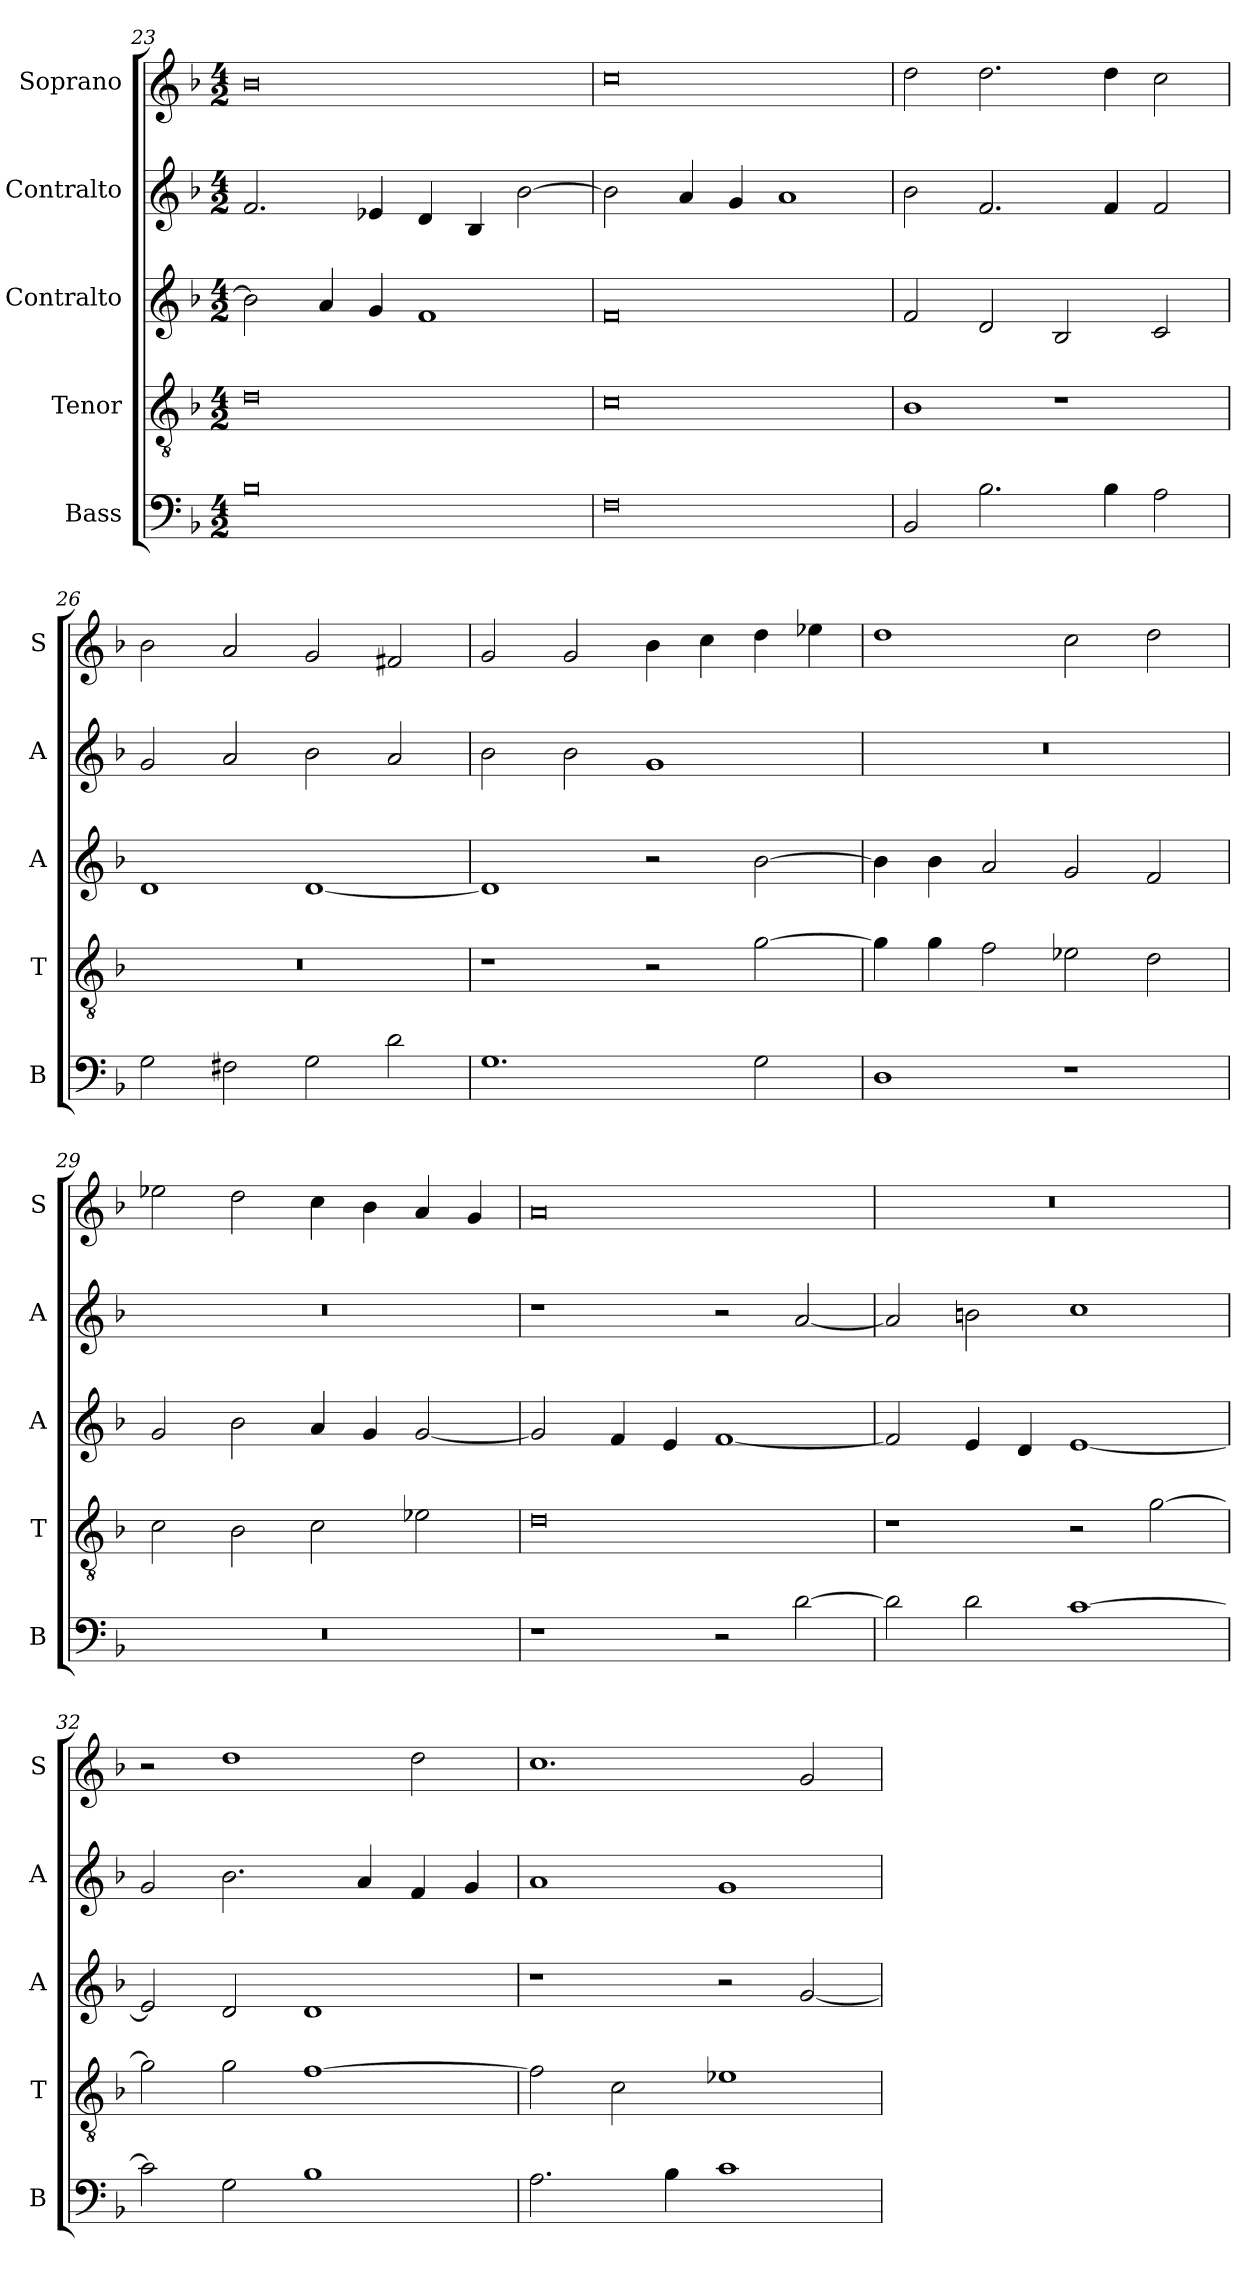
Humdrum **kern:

**kern	**kern	**kern	**kern	**kern
*part5	*part4	*part3	*part2	*part1
*staff5	*staff4	*staff3	*staff2	*staff1
*I"Bass	*I"Tenor	*I"Contralto	*I"Contralto	*I"Soprano
*I'B	*I'T	*I'A	*I'A	*I'S
*clefF4	*clefGv2	*clefG2	*clefG2	*clefG2
*k[b-]	*k[b-]	*k[b-]	*k[b-]	*k[b-]
*G:dor	*G:dor	*G:dor	*G:dor	*G:dor
*M4/2	*M4/2	*M4/2	*M4/2	*M4/2
=23	=23	=23	=23	=23
0B-	0d	2b-]	2.f	0b-
.	.	4a	.	.
.	.	4g	4e-X	.
.	.	1f	4d	.
.	.	.	4B-	.
.	.	.	[2b-	.
=24	=24	=24	=24	=24
0F	0c	0f	2b-]	0cc
.	.	.	4a	.
.	.	.	4g	.
.	.	.	1a	.
=25	=25	=25	=25	=25
2BB-	1B-	2f	2b-	2dd
2.B-	.	2d	2.f	2.dd
.	1r	2B-	.	.
4B-	.	.	4f	4dd
2A	.	2c	2f	2cc
=26	=26	=26	=26	=26
2G	0r	1d	2g	2b-
2F#X	.	.	2a	2a
2G	.	[1d	2b-	2g
2d	.	.	2a	2f#X
=27	=27	=27	=27	=27
1.G	1r	1d]	2b-	2g
.	.	.	2b-	2g
.	2r	2r	1g	4b-
.	.	.	.	4cc
2G	[2g	[2b-	.	4dd
.	.	.	.	4ee-X
=28	=28	=28	=28	=28
1D	4g]	4b-]	0r	1dd
.	4g	4b-	.	.
.	2f	2a	.	.
1r	2e-X	2g	.	2cc
.	2d	2f	.	2dd
=29	=29	=29	=29	=29
0r	2c	2g	0r	2ee-X
.	2B-	2b-	.	2dd
.	2c	4a	.	4cc
.	.	4g	.	4b-
.	2e-X	[2g	.	4a
.	.	.	.	4g
=30	=30	=30	=30	=30
1r	0d	2g]	1r	0a
.	.	4f	.	.
.	.	4e	.	.
2r	.	[1f	2r	.
[2d	.	.	[2a	.
=31	=31	=31	=31	=31
2d]	1r	2f]	2a]	0r
2d	.	4e	2bn	.
.	.	4d	.	.
[1c	2r	[1e	1cc	.
.	[2g	.	.	.
=32	=32	=32	=32	=32
2c]	2g]	2e]	2g	2r
2G	2g	2d	2.b-	1dd
1B-	[1f	1d	.	.
.	.	.	4a	.
.	.	.	4f	2dd
.	.	.	4g	.
=33	=33	=33	=33	=33
2.A	2f]	1r	1a	1.cc
.	2c	.	.	.
4B-	.	.	.	.
1c	1e-X	2r	1g	.
.	.	[2g	.	2g
=	=	=	=	=
*-	*-	*-	*-	*-
